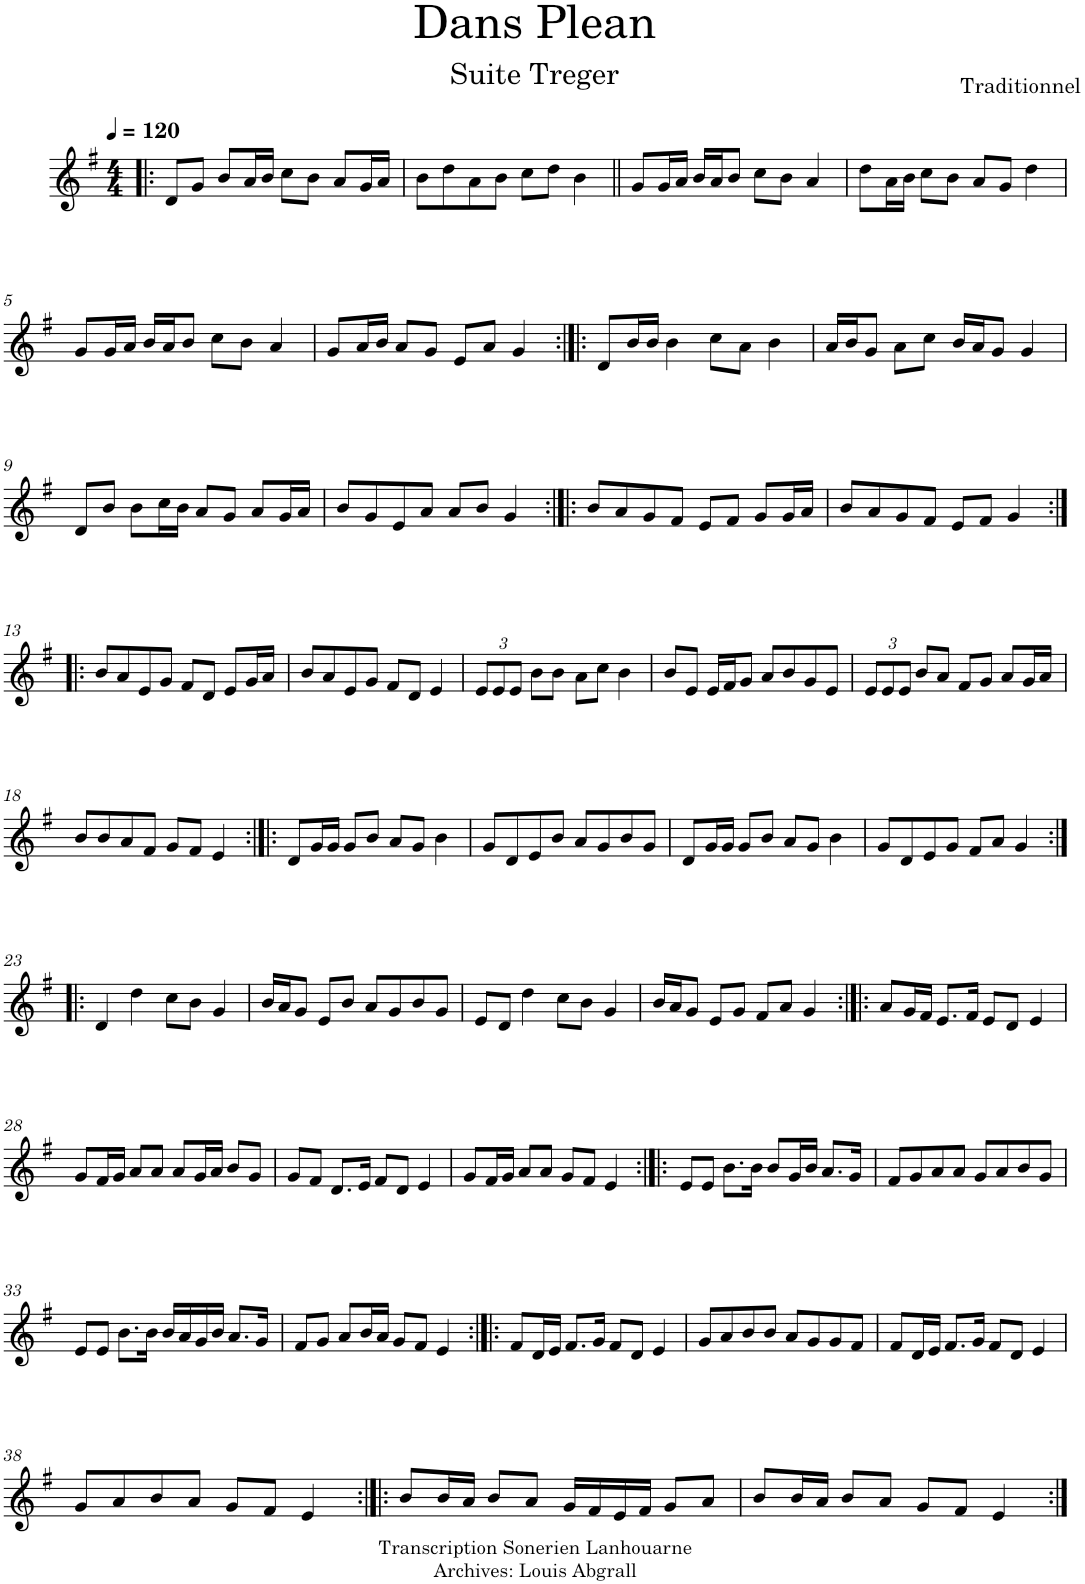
**kern
*part1
*staff1
*I"Flûte
*I'Fl.
*clefG2
*k[f#]
*M4/4
*MM120
=1!|:
8d/L
8g/J
8b/L
16a/L
16b/JJ
8cc\L
8b\J
8a/L
16g/L
16a/JJ
=2
8b\L
8dd\
8a\
8b\J
8cc\L
8dd\J
4b\
=3||
8g/L
16g/L
16a/JJ
16b/LL
16a/J
8b/J
8cc\L
8b\J
4a/
=4
8dd\L
16a\L
16b\JJ
8cc\L
8b\J
8a/L
8g/J
4dd\
!!LO:LB:g=z
=5
8g/L
16g/L
16a/JJ
16b/LL
16a/J
8b/J
8cc\L
8b\J
4a/
=6
8g/L
16a/L
16b/JJ
8a/L
8g/J
8e/L
8a/J
4g/
=7:|!|:
8d/L
16b/L
16b/JJ
4b\
8cc\L
8a\J
4b\
=8
16a/LL
16b/J
8g/J
8a\L
8cc\J
16b/LL
16a/J
8g/J
4g/
!!LO:LB:g=z
=9
8d/L
8b/J
8b\L
16cc\L
16b\JJ
8a/L
8g/J
8a/L
16g/L
16a/JJ
=10
8b/L
8g/
8e/
8a/J
8a/L
8b/J
4g/
=11:|!|:
8b/L
8a/
8g/
8f#/J
8e/L
8f#/J
8g/L
16g/L
16a/JJ
=12
8b/L
8a/
8g/
8f#/J
8e/L
8f#/J
4g/
!!LO:LB:g=z
=13:|!|:
8b/L
8a/
8e/
8g/J
8f#/L
8d/J
8e/L
16g/L
16a/JJ
=14
8b/L
8a/
8e/
8g/J
8f#/L
8d/J
4e/
=15
*Xbrackettup
12e/L
12e/
12e/J
8b\L
8b\J
8a\L
8cc\J
4b\
=16
8b/L
8e/J
16e/LL
16f#/J
8g/J
8a/L
8b/
8g/
8e/J
=17
12e/L
12e/
12e/J
8b/L
8a/J
8f#/L
8g/J
8a/L
16g/L
16a/JJ
!!LO:LB:g=z
=18
8b/L
8b/
8a/
8f#/J
8g/L
8f#/J
4e/
=19:|!|:
8d/L
16g/L
16g/JJ
8g/L
8b/J
8a/L
8g/J
4b\
=20
8g/L
8d/
8e/
8b/J
8a/L
8g/
8b/
8g/J
=21
8d/L
16g/L
16g/JJ
8g/L
8b/J
8a/L
8g/J
4b\
=22
8g/L
8d/
8e/
8g/J
8f#/L
8a/J
4g/
!!LO:LB:g=z
=23:|!|:
4d/
4dd\
8cc\L
8b\J
4g/
=24
16b/LL
16a/J
8g/J
8e/L
8b/J
8a/L
8g/
8b/
8g/J
=25
8e/L
8d/J
4dd\
8cc\L
8b\J
4g/
=26
16b/LL
16a/J
8g/J
8e/L
8g/J
8f#/L
8a/J
4g/
=27:|!|:
8a/L
16g/L
16f#/JJ
8.e/L
16f#/Jk
8e/L
8d/J
4e/
!!LO:LB:g=z
=28
8g/L
16f#/L
16g/JJ
8a/L
8a/J
8a/L
16g/L
16a/JJ
8b/L
8g/J
=29
8g/L
8f#/J
8.d/L
16e/Jk
8f#/L
8d/J
4e/
=30
8g/L
16f#/L
16g/JJ
8a/L
8a/J
8g/L
8f#/J
4e/
=31:|!|:
8e/L
8e/J
8.b\L
16b\Jk
8b/L
16g/L
16b/JJ
8.a/L
16g/Jk
=32
8f#/L
8g/
8a/
8a/J
8g/L
8a/
8b/
8g/J
!!LO:LB:g=z
=33
8e/L
8e/J
8.b\L
16b\Jk
16b/LL
16a/
16g/
16b/JJ
8.a/L
16g/Jk
=34
8f#/L
8g/J
8a/L
16b/L
16a/JJ
8g/L
8f#/J
4e/
=35:|!|:
8f#/L
16d/L
16e/JJ
8.f#/L
16g/Jk
8f#/L
8d/J
4e/
=36
8g/L
8a/
8b/
8b/J
8a/L
8g/
8g/
8f#/J
=37
8f#/L
16d/L
16e/JJ
8.f#/L
16g/Jk
8f#/L
8d/J
4e/
!!LO:LB:g=z
=38
8g/L
8a/
8b/
8a/J
8g/L
8f#/J
4e/
=39:|!|:
8b/L
16b/L
16a/JJ
8b/L
8a/J
16g/LL
16f#/
16e/
16f#/JJ
8g/L
8a/J
=40
8b/L
16b/L
16a/JJ
8b/L
8a/J
8g/L
8f#/J
4e/
=:|!
*-
